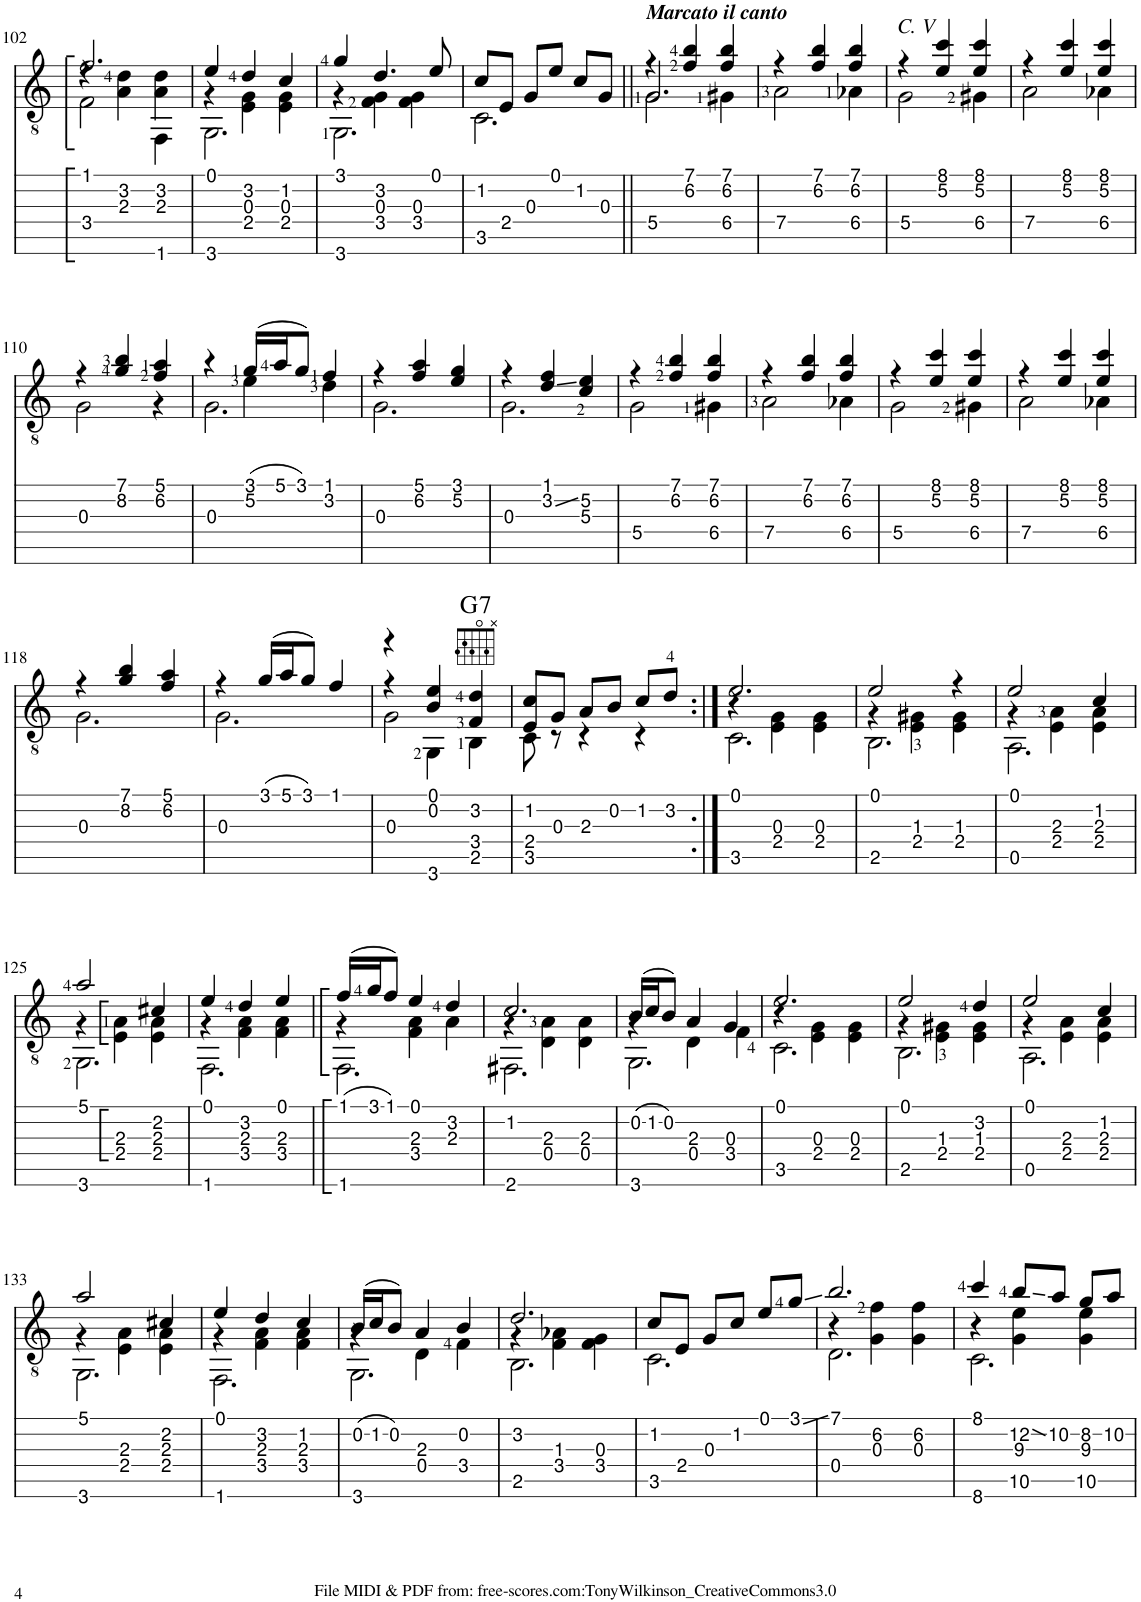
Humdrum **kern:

**kern	**kern	**harte
*part1	*part1	*part1
*staff2	*staff1	*
*I"Guitar	*	*
*I'Guit.	*	*
!!LO:PB:g=z
*	*clefGv2	*
*k[]	*k[]	*
*M3/4	*M3/4	*
=102	=102	=102
*^	*^	*
*	*^	*	*^	*
2.f	4r	2F	2.f/	4r	2F\	.
.	4A 4d	.	.	4A\ 4d\	.	.
.	4A 4d	4FF	.	4A\ 4d\	4FF\	.
=103	=103	=103	=103	=103	=103	=103
4e	4r	2.GG	4e/	4r	2.GG\	.
4d	4E 4G	.	4d/	4E\ 4G\	.	.
4c	4E 4G	.	4c/	4E\ 4G\	.	.
=104	=104	=104	=104	=104	=104	=104
4g	4r	2.GG	4g/	4r	2.GG\	.
4.d	4F 4G	.	4.d/	4F\ 4G\	.	.
.	4F 4G	.	.	4F\ 4G\	.	.
8e	.	.	8e/	.	.	.
*	*v	*v	*	*	*	*
*	*	*	*v	*v	*
=105	=105	=105	=105	=105
8cL	2.C	8c/L	2.C\	.
8EJ	.	8E/J	.	.
8GL	.	8G/L	.	.
8eJ	.	8e/J	.	.
8cL	.	8c/L	.	.
8GJ	.	8G/J	.	.
=106||	=106||	=106||	=106||	=106||
*	*^	*	*	*
!	!	!	!LO:TX:a:Bi:t=Marcato il canto	!	!
!	!	!	!	!LO:N:head=open	!
*	*	*	*	*^	*
4r	2G	2.G	4r	2G\	2.G/	.
4f 4b	.	.	4f/ 4b/	.	.	.
4f 4b	4G#	.	4f/ 4b/	4G#X\	.	.
*	*v	*v	*	*	*	*
*	*	*	*v	*v	*
=107	=107	=107	=107	=107
4r	2A	4r	2A\	.
4f 4b	.	4f/ 4b/	.	.
4f 4b	4A-	4f/ 4b/	4A-X\	.
=108	=108	=108	=108	=108
!	!	!LO:TX:a:i:t=C. V	!	!
4r	2G	4r	2G\	.
4e 4cc	.	4e/ 4cc/	.	.
4e 4cc	4G#	4e/ 4cc/	4G#X\	.
=109	=109	=109	=109	=109
4r	2A	4r	2A\	.
4e 4cc	.	4e/ 4cc/	.	.
4e 4cc	4A-	4e/ 4cc/	4A-X\	.
!!LO:LB:g=z	!!
=110	=110	=110	=110	=110
4r	2G	4r	2G\	.
4g 4b	.	4g/ 4b/	.	.
4f 4a	4r	4f/ 4a/	4r	.
=111	=111	=111	=111	=111
*	*^	*	*^	*
4r	4ryy	2.G	4r	4ryy	2.G\	.
16gLL	4e	.	(16g/LL	4e\	.	.
16aJ	.	.	16a/J	.	.	.
8gJ	.	.	8g/J)	.	.	.
4f	4d	.	4f/	4d\	.	.
*	*v	*v	*	*	*	*
*	*	*	*v	*v	*
=112	=112	=112	=112	=112
4r	2.G	4r	2.G\	.
4f 4a	.	4f/ 4a/	.	.
4e 4g	.	4e/ 4g/	.	.
=113	=113	=113	=113	=113
4r	2.G	4r	2.G\	.
4d 4f	.	4d/ 4f/	.	.
4c 4e	.	4c/ 4e/	.	.
=114	=114	=114	=114	=114
4r	2G	4r	2G\	.
4f 4b	.	4f/ 4b/	.	.
4f 4b	4G#	4f/ 4b/	4G#X\	.
=115	=115	=115	=115	=115
4r	2A	4r	2A\	.
4f 4b	.	4f/ 4b/	.	.
4f 4b	4A-	4f/ 4b/	4A-X\	.
=116	=116	=116	=116	=116
4r	2G	4r	2G\	.
4e 4cc	.	4e/ 4cc/	.	.
4e 4cc	4G#	4e/ 4cc/	4G#X\	.
=117	=117	=117	=117	=117
4r	2A	4r	2A\	.
4e 4cc	.	4e/ 4cc/	.	.
4e 4cc	4A-	4e/ 4cc/	4A-X\	.
!!LO:LB:g=z	!!
=118	=118	=118	=118	=118
4r	2.G	4r	2.G\	.
4g 4b	.	4g/ 4b/	.	.
4f 4a	.	4f/ 4a/	.	.
=119	=119	=119	=119	=119
4r	2.G	4r	2.G\	.
16gLL	.	(16g/LL	.	.
16aJ	.	16a/J	.	.
8gJ	.	8g/J)	.	.
4f	.	4f/	.	.
=120	=120	=120	=120	=120
*	*^	*	*^	*
4r	4r	2G	4r	4r	2G\	.
4B 4e	4GG	.	4B/ 4e/	4GG\	.	.
!	!	!	!	!	!	!LO:H:kt=7
4F 4d	4BB	4ryy	4F/ 4d/	4BB\	4ryy	G:7
*	*v	*v	*	*	*	*
*	*	*	*v	*v	*
=121	=121	=121	=121	=121
8E\ 8c\L	8C	8E/ 8c/L	8C\	.
8GJ	8r	8G/J	8r	.
8AL	4r	8A/L	4r	.
8BJ	.	8B/J	.	.
8cL	4r	8c/L	4r	.
8dJ	.	8d/J	.	.
=122:|!	=122:|!	=122:|!	=122:|!	=122:|!
*	*^	*	*^	*
2.e	4r	2.C	2.e/	4r	2.C\	.
.	4E 4G	.	.	4E\ 4G\	.	.
.	4E 4G	.	.	4E\ 4G\	.	.
=123	=123	=123	=123	=123	=123	=123
2e	4r	2.BB	2e/	4r	2.BB\	.
.	4E 4G#	.	.	4E\ 4G#X\	.	.
4r	4E 4G#	.	4r	4E\ 4G#\	.	.
=124	=124	=124	=124	=124	=124	=124
2e	4r	2.AA	2e/	4r	2.AA\	.
.	4E 4A	.	.	4E\ 4A\	.	.
4c	4E 4A	.	4c/	4E\ 4A\	.	.
!!LO:LB:g=z	!!	!!
=125	=125	=125	=125	=125	=125	=125
2a	4r	2.GG	2a/	4r	2.GG\	.
.	4E 4A	.	.	4E\ 4A\	.	.
4c#	4E 4A	.	4c#X/	4E\ 4A\	.	.
=126	=126	=126	=126	=126	=126	=126
4e	4r	2.FF	4e/	4r	2.FF\	.
4d	4F 4A	.	4d/	4F\ 4A\	.	.
4e	4F 4A	.	4e/	4F\ 4A\	.	.
=127	=127	=127	=127	=127	=127	=127
16fLL	4r	2.FF	(16f/LL	4r	2.FF\	.
16gJ	.	.	16g/J	.	.	.
8fJ	.	.	8f/J)	.	.	.
4e	4F 4A	.	4e/	4F\ 4A\	.	.
4d	4A	.	4d/	4A\	.	.
=128	=128	=128	=128	=128	=128	=128
2.c	4r	2.FF#	2.c/	4r	2.FF#X\	.
.	4D 4A	.	.	4D\ 4A\	.	.
.	4D 4A	.	.	4D\ 4A\	.	.
=129	=129	=129	=129	=129	=129	=129
16BLL	4r	2.GG	(16B/LL	4r	2.GG\	.
16cJ	.	.	16c/J	.	.	.
8BJ	.	.	8B/J)	.	.	.
4A	4D	.	4A/	4D\	.	.
4G	4F	.	4G/	4F\	.	.
=130	=130	=130	=130	=130	=130	=130
2.e	4r	2.C	2.e/	4r	2.C\	.
.	4E 4G	.	.	4E\ 4G\	.	.
.	4E 4G	.	.	4E\ 4G\	.	.
=131	=131	=131	=131	=131	=131	=131
2e	4r	2.BB	2e/	4r	2.BB\	.
.	4E 4G#	.	.	4E\ 4G#X\	.	.
4d	4E 4G#	.	4d/	4E\ 4G#\	.	.
=132	=132	=132	=132	=132	=132	=132
2e	4r	2.AA	2e/	4r	2.AA\	.
.	4E 4A	.	.	4E\ 4A\	.	.
4c	4E 4A	.	4c/	4E\ 4A\	.	.
!!LO:LB:g=z	!!	!!
=133	=133	=133	=133	=133	=133	=133
2a	4r	2.GG	2a/	4r	2.GG\	.
.	4E 4A	.	.	4E\ 4A\	.	.
4c#	4E 4A	.	4c#X/	4E\ 4A\	.	.
=134	=134	=134	=134	=134	=134	=134
4e	4r	2.FF	4e/	4r	2.FF\	.
4d	4F 4A	.	4d/	4F\ 4A\	.	.
4c	4F 4A	.	4c/	4F\ 4A\	.	.
=135	=135	=135	=135	=135	=135	=135
16BLL	4r	2.GG	(16B/LL	4r	2.GG\	.
16cJ	.	.	16c/J	.	.	.
8BJ	.	.	8B/J)	.	.	.
4A	4D	.	4A/	4D\	.	.
4B	4F	.	4B/	4F\	.	.
=136	=136	=136	=136	=136	=136	=136
2.d	4r	2.BB	2.d/	4r	2.BB\	.
.	4F 4A-	.	.	4F\ 4A-X\	.	.
.	4F 4G	.	.	4F\ 4G\	.	.
*	*v	*v	*	*	*	*
*	*	*	*v	*v	*
=137	=137	=137	=137	=137
8cL	2.C	8c/L	2.C\	.
8EJ	.	8E/J	.	.
8GL	.	8G/L	.	.
8cJ	.	8c/J	.	.
8eL	.	8e/L	.	.
8gJ	.	8g/J	.	.
=138	=138	=138	=138	=138
*	*^	*	*^	*
2.b	4r	2.D	2.b/	4r	2.D\	.
.	4G 4f	.	.	4G\ 4f\	.	.
.	4G 4f	.	.	4G\ 4f\	.	.
=139	=139	=139	=139	=139	=139	=139
4cc	4r	2.C	4cc/	4r	2.C\	.
8bL	4G 4e	.	8b/L	4G\ 4e\	.	.
8aJ	.	.	8a/J	.	.	.
8gL	4G 4e	.	8g/L	4G\ 4e\	.	.
8aJ	.	.	8a/J	.	.	.
*v	*v	*v	*	*	*	*
*	*v	*v	*v	*
=	=	=
*-	*-	*-
